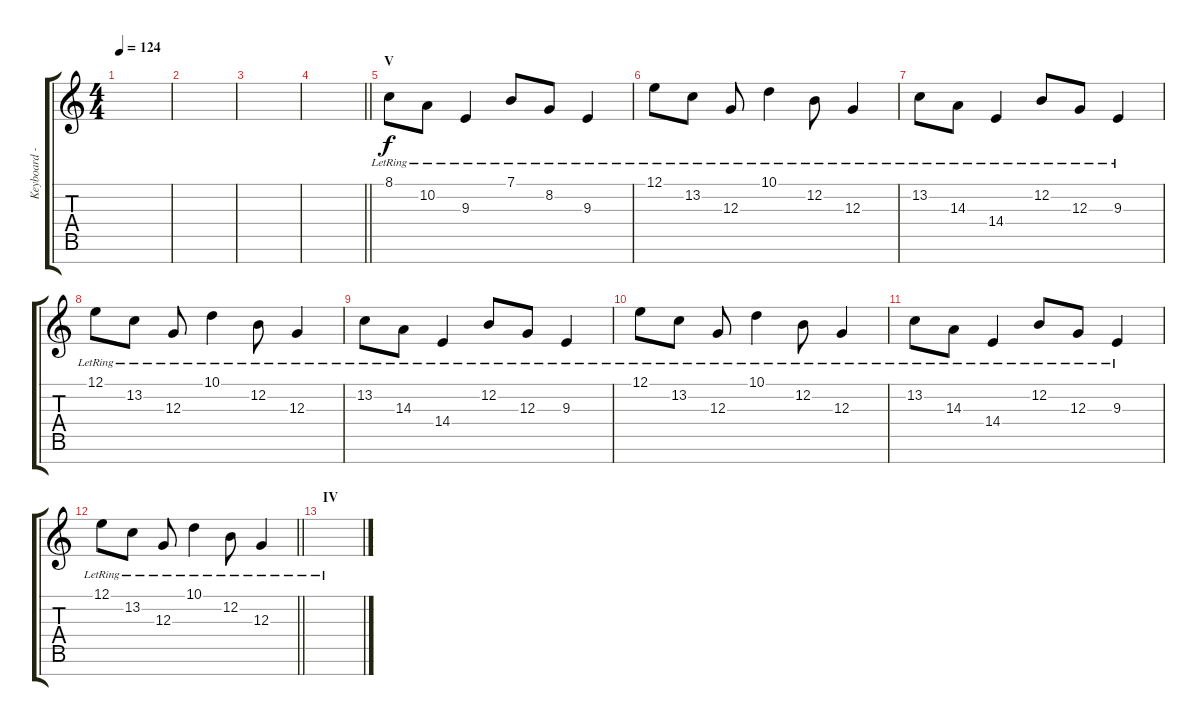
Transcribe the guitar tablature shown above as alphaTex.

\track ("Keyboard - Ac. Piano (Ctulhu)" "Keyboard -") {instrument brightacousticpiano}
\staff {score tabs}
\tuning (E4 B3 G3 D3 A2 E2 B1) {hide}
\ts (4 4)
\tempo 124
\clef g2
\ks c
|
|
|
\barLineRight lightlight
|
\section ("" "V")
8.1{lr}.8{balance 5} 10.2{lr}.8 9.3{lr}.4 7.1{lr}.8 8.2{lr}.8 9.3{lr}.4 |
12.1{lr}.8 13.2{lr}.8 12.3{lr}.8 10.1{lr}.4 12.2{lr}.8 12.3{lr}.4 |
13.2{lr}.8 14.3{lr}.8 14.4{lr}.4 12.2{lr}.8 12.3{lr}.8 9.3{lr}.4 |
12.1{lr}.8 13.2{lr}.8 12.3{lr}.8 10.1{lr}.4 12.2{lr}.8 12.3{lr}.4 |
13.2{lr}.8 14.3{lr}.8 14.4{lr}.4 12.2{lr}.8 12.3{lr}.8 9.3{lr}.4 |
12.1{lr}.8 13.2{lr}.8 12.3{lr}.8 10.1{lr}.4 12.2{lr}.8 12.3{lr}.4 |
13.2{lr}.8 14.3{lr}.8 14.4{lr}.4 12.2{lr}.8 12.3{lr}.8 9.3{lr}.4 |
\barLineRight lightlight
12.1{lr}.8 13.2{lr}.8 12.3{lr}.8 10.1{lr}.4 12.2{lr}.8 12.3{lr}.4 |
\section ("" "IV")
